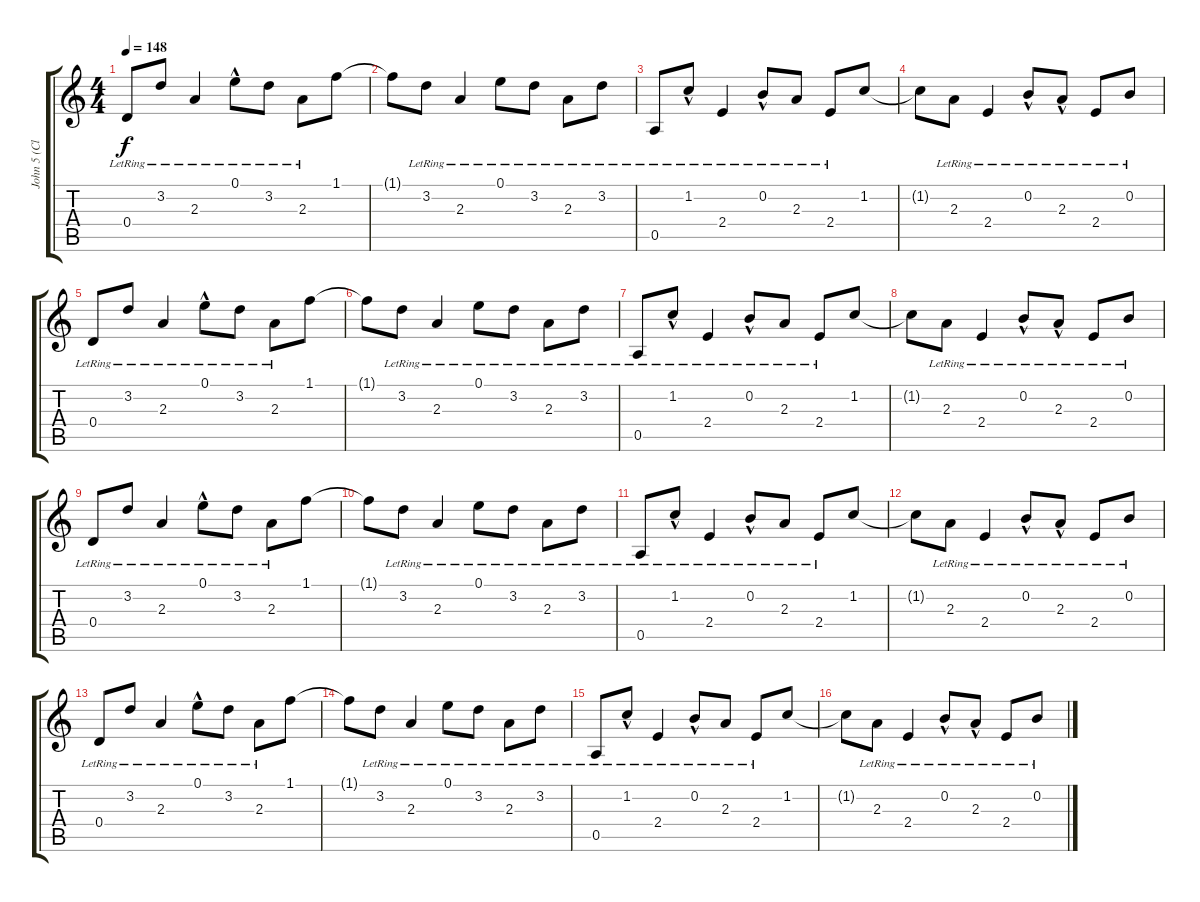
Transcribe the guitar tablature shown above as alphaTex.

\track ("John 5 (Clean)" "John 5 (Cl") {instrument electricguitarclean}
\staff {score tabs}
\tuning (E4 B3 G3 D3 A2 D2) {hide}
\ts (4 4)
\tempo 148
\clef g2
\ks c
0.4{lr}.8{dy f instrument electricguitarclean} 3.2{lr}.8 2.3{lr}.4 0.1{hac lr}.8 3.2{lr}.8 2.3{lr}.8 1.1.8 |
1.1{t}.8 3.2{lr}.8 2.3{lr}.4 0.1{lr}.8 3.2{lr}.8 2.3{lr}.8 3.2{lr}.8 |
0.5{lr}.8 1.2{hac lr}.8 2.4{lr}.4 0.2{hac lr}.8 2.3{lr}.8 2.4{lr}.8 1.2.8 |
1.2{t}.8 2.3{lr}.8 2.4{lr}.4 0.2{hac lr}.8 2.3{hac lr}.8 2.4{lr}.8 0.2{lr}.8 |
0.4{lr}.8 3.2{lr}.8 2.3{lr}.4 0.1{hac lr}.8 3.2{lr}.8 2.3{lr}.8 1.1.8 |
1.1{t}.8 3.2{lr}.8 2.3{lr}.4 0.1{lr}.8 3.2{lr}.8 2.3{lr}.8 3.2{lr}.8 |
0.5{lr}.8 1.2{hac lr}.8 2.4{lr}.4 0.2{hac lr}.8 2.3{lr}.8 2.4{lr}.8 1.2.8 |
1.2{t}.8 2.3{lr}.8 2.4{lr}.4 0.2{hac lr}.8 2.3{hac lr}.8 2.4{lr}.8 0.2{lr}.8 |
0.4{lr}.8 3.2{lr}.8 2.3{lr}.4 0.1{hac lr}.8 3.2{lr}.8 2.3{lr}.8 1.1.8 |
1.1{t}.8 3.2{lr}.8 2.3{lr}.4 0.1{lr}.8 3.2{lr}.8 2.3{lr}.8 3.2{lr}.8 |
0.5{lr}.8 1.2{hac lr}.8 2.4{lr}.4 0.2{hac lr}.8 2.3{lr}.8 2.4{lr}.8 1.2.8 |
1.2{t}.8 2.3{lr}.8 2.4{lr}.4 0.2{hac lr}.8 2.3{hac lr}.8 2.4{lr}.8 0.2{lr}.8 |
0.4{lr}.8 3.2{lr}.8 2.3{lr}.4 0.1{hac lr}.8 3.2{lr}.8 2.3{lr}.8 1.1.8 |
1.1{t}.8 3.2{lr}.8 2.3{lr}.4 0.1{lr}.8 3.2{lr}.8 2.3{lr}.8 3.2{lr}.8 |
0.5{lr}.8 1.2{hac lr}.8 2.4{lr}.4 0.2{hac lr}.8 2.3{lr}.8 2.4{lr}.8 1.2.8 |
1.2{t}.8 2.3{lr}.8 2.4{lr}.4 0.2{hac lr}.8 2.3{hac lr}.8 2.4{lr}.8 0.2{lr}.8
